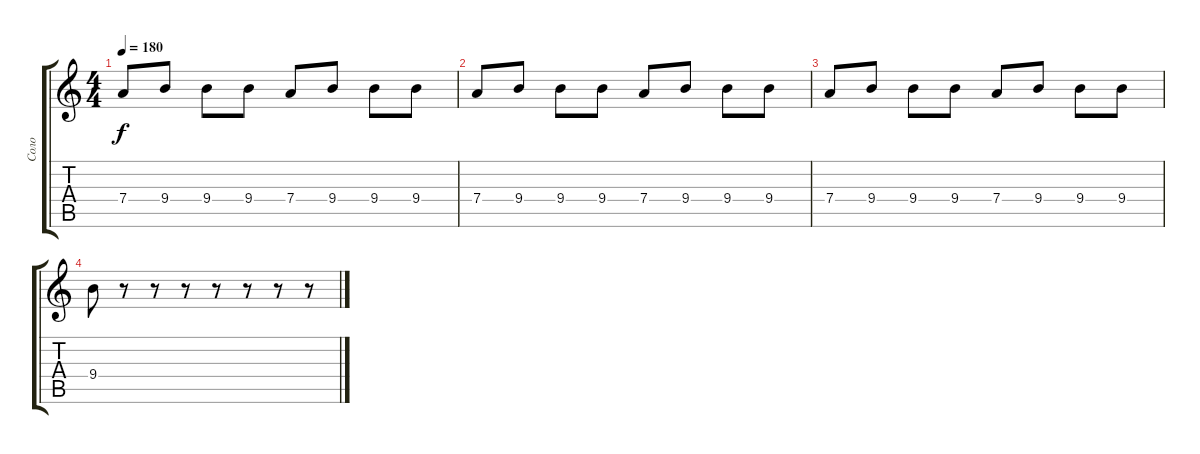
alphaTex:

\track ("Соло" "Соло") {instrument overdrivenguitar}
\staff {score tabs}
\tuning (E4 B3 G3 D3 A2 E2) {hide}
\ts (4 4)
\tempo 180
\clef g2
\ks c
7.4.8{dy f} 9.4.8 9.4.8 9.4.8 7.4.8 9.4.8 9.4.8 9.4.8 |
7.4.8 9.4.8 9.4.8 9.4.8 7.4.8 9.4.8 9.4.8 9.4.8 |
7.4.8 9.4.8 9.4.8 9.4.8 7.4.8 9.4.8 9.4.8 9.4.8 |
9.4.8 r.8 r.8 r.8 r.8 r.8 r.8 r.8
